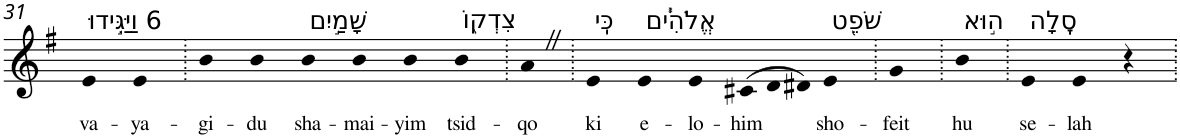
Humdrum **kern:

**kern	**text
*part1	*part1
*staff1	*staff1
*I"Piano	*
*I'Pno	*
!!LO:PB:g=z
*clefG2	*
*k[f#]	*
*G:	*
=31	=31
!LO:TX:a:t=6 וַיַּגִּ֣ידוּ	!
!	!LO:LY:b
4e	va-
!	!LO:LY:b
4e	-ya-
=32.	=32.
!	!LO:LY:b
4b	-gi-
!	!LO:LY:b
4b	-du
!LO:TX:a:t=שָׁמַ֣יִם	!
!	!LO:LY:b
4b	sha-
!	!LO:LY:b
4b	-mai-
!	!LO:LY:b
4b	-yim
!LO:TX:a:t=צִדְק֑וֹ	!
!	!LO:LY:b
4b	tsid-
=33.	=33.
!	!LO:LY:b
4aZ	-qo
=34.	=34.
!LO:TX:a:t=כִּֽי	!
!	!LO:LY:b
4e	ki
!LO:TX:a:t=אֱלֹהִ֓ים	!
!	!LO:LY:b
4e	e-
!	!LO:LY:b
4e	-lo-
*Xtuplet	*
!	!LO:LY:b
(>12c#X	-him
12d	.
12d#X)	.
!LO:TX:a:t=שֹׁפֵ֖ט	!
!	!LO:LY:b
4e	sho-
=35.	=35.
!	!LO:LY:b
4g	-feit
=36.	=36.
!LO:TX:a:t=ה֣וּא	!
!	!LO:LY:b
4b	hu
=37.	=37.
!LO:TX:a:t=סֶֽלָה	!
!	!LO:LY:b
4e	se-
!	!LO:LY:b
4e	-lah
4r	.
=.	=.
*-	*-
